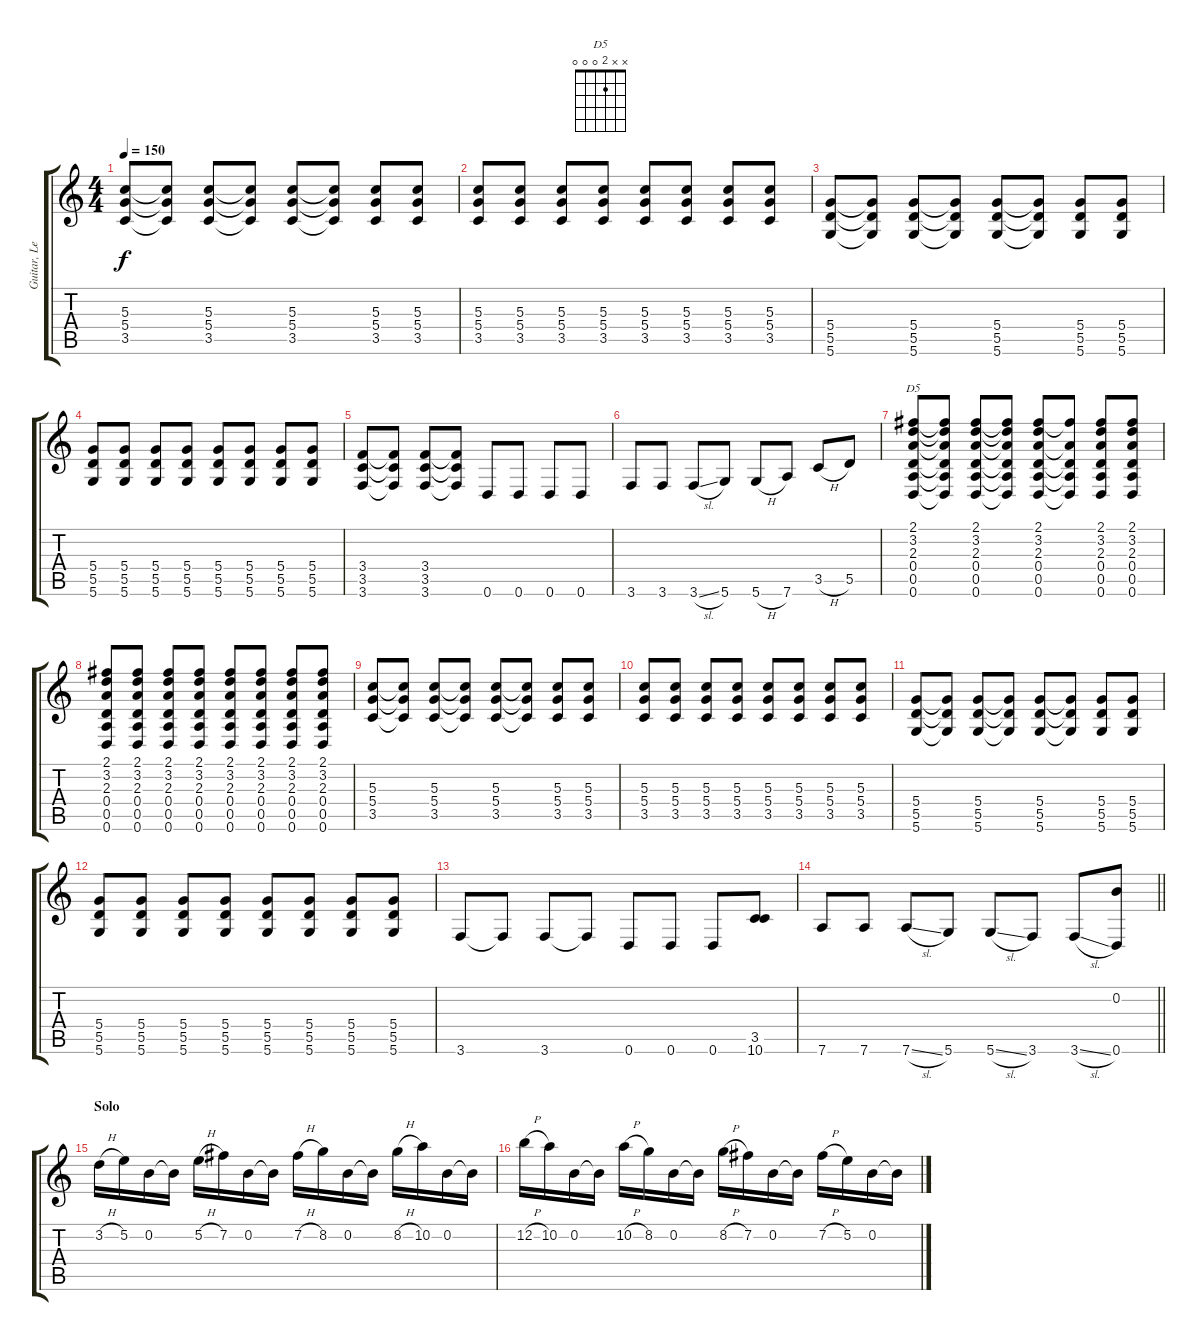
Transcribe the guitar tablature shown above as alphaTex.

\track ("Guitar, Lead" "Guitar, Le") {instrument overdrivenguitar}
\staff {score tabs}
\tuning (E4 B3 G3 D3 A2 D2) {hide}
\chord ("D5" x x 2 0 0 0)
\ts (4 4)
\tempo 150
\clef g2
\ks c
(5.3 5.4 3.5).8{dy f} (5.3{t} 5.4{t} 3.5{t}).8 (5.3 5.4 3.5).8 (5.3{t} 5.4{t} 3.5{t}).8 (5.3 5.4 3.5).8 (5.3{t} 5.4{t} 3.5{t}).8 (5.3 5.4 3.5).8 (5.3 5.4 3.5).8 |
(5.3 5.4 3.5).8 (5.3 5.4 3.5).8 (5.3 5.4 3.5).8 (5.3 5.4 3.5).8 (5.3 5.4 3.5).8 (5.3 5.4 3.5).8 (5.3 5.4 3.5).8 (5.3 5.4 3.5).8 |
(5.4 5.5 5.6).8 (5.4{t} 5.5{t} 5.6{t}).8 (5.4 5.5 5.6).8 (5.4{t} 5.5{t} 5.6{t}).8 (5.4 5.5 5.6).8 (5.4{t} 5.5{t} 5.6{t}).8 (5.4 5.5 5.6).8 (5.4 5.5 5.6).8 |
(5.4 5.5 5.6).8 (5.4 5.5 5.6).8 (5.4 5.5 5.6).8 (5.4 5.5 5.6).8 (5.4 5.5 5.6).8 (5.4 5.5 5.6).8 (5.4 5.5 5.6).8 (5.4 5.5 5.6).8 |
(3.4 3.5 3.6).8 (3.4{t} 3.5{t} 3.6{t}).8 (3.4 3.5 3.6).8 (3.4{t} 3.5{t} 3.6{t}).8 0.6.8 0.6.8 0.6.8 0.6.8 |
3.6.8 3.6.8 3.6{sl}.8 5.6.8 5.6{h}.8 7.6.8 3.5{h}.8 5.5.8 |
(2.1 3.2 2.3 0.4 0.5 0.6).8{ch "D5"} (2.1{t} 3.2{t} 2.3{t} 0.4{t} 0.5{t} 0.6{t}).8 (2.1 3.2 2.3 0.4 0.5 0.6).8 (2.1{t} 3.2{t} 2.3{t} 0.4{t} 0.5{t} 0.6{t}).8 (2.1 3.2 2.3 0.4 0.5 0.6).8 (2.1{t} 2.3{t} 0.4{t} 0.5{t} 0.6{t}).8 (2.1 3.2 2.3 0.4 0.5 0.6).8 (2.1 3.2 2.3 0.4 0.5 0.6).8 |
(2.1 3.2 2.3 0.4 0.5 0.6).8 (2.1 3.2 2.3 0.4 0.5 0.6).8 (2.1 3.2 2.3 0.4 0.5 0.6).8 (2.1 3.2 2.3 0.4 0.5 0.6).8 (2.1 3.2 2.3 0.4 0.5 0.6).8 (2.1 3.2 2.3 0.4 0.5 0.6).8 (2.1 3.2 2.3 0.4 0.5 0.6).8 (2.1 3.2 2.3 0.4 0.5 0.6).8 |
(5.3 5.4 3.5).8 (5.3{t} 5.4{t} 3.5{t}).8 (5.3 5.4 3.5).8 (5.3{t} 5.4{t} 3.5{t}).8 (5.3 5.4 3.5).8 (5.3{t} 5.4{t} 3.5{t}).8 (5.3 5.4 3.5).8 (5.3 5.4 3.5).8 |
(5.3 5.4 3.5).8 (5.3 5.4 3.5).8 (5.3 5.4 3.5).8 (5.3 5.4 3.5).8 (5.3 5.4 3.5).8 (5.3 5.4 3.5).8 (5.3 5.4 3.5).8 (5.3 5.4 3.5).8 |
(5.4 5.5 5.6).8 (5.4{t} 5.5{t} 5.6{t}).8 (5.4 5.5 5.6).8 (5.4{t} 5.5{t} 5.6{t}).8 (5.4 5.5 5.6).8 (5.4{t} 5.5{t} 5.6{t}).8 (5.4 5.5 5.6).8 (5.4 5.5 5.6).8 |
(5.4 5.5 5.6).8 (5.4 5.5 5.6).8 (5.4 5.5 5.6).8 (5.4 5.5 5.6).8 (5.4 5.5 5.6).8 (5.4 5.5 5.6).8 (5.4 5.5 5.6).8 (5.4 5.5 5.6).8 |
3.6.8 3.6{t}.8 3.6.8 3.6{t}.8 0.6.8 0.6.8 0.6.8 (3.5 10.6).8 |
\barLineRight lightlight
7.6.8 7.6.8 7.6{sl}.8 5.6.8 5.6{sl}.8 3.6.8 3.6{sl}.8 (0.2 0.6).8 |
\section ("" "Solo")
3.2{h}.16 5.2.16 0.2.16 0.2{t}.16 5.2{h}.16 7.2.16 0.2.16 0.2{t}.16 7.2{h}.16 8.2.16 0.2.16 0.2{t}.16 8.2{h}.16 10.2.16 0.2.16 0.2{t}.16 |
12.2{h}.16 10.2.16 0.2.16 0.2{t}.16 10.2{h}.16 8.2.16 0.2.16 0.2{t}.16 8.2{h}.16 7.2.16 0.2.16 0.2{t}.16 7.2{h}.16 5.2.16 0.2.16 0.2{t}.16
